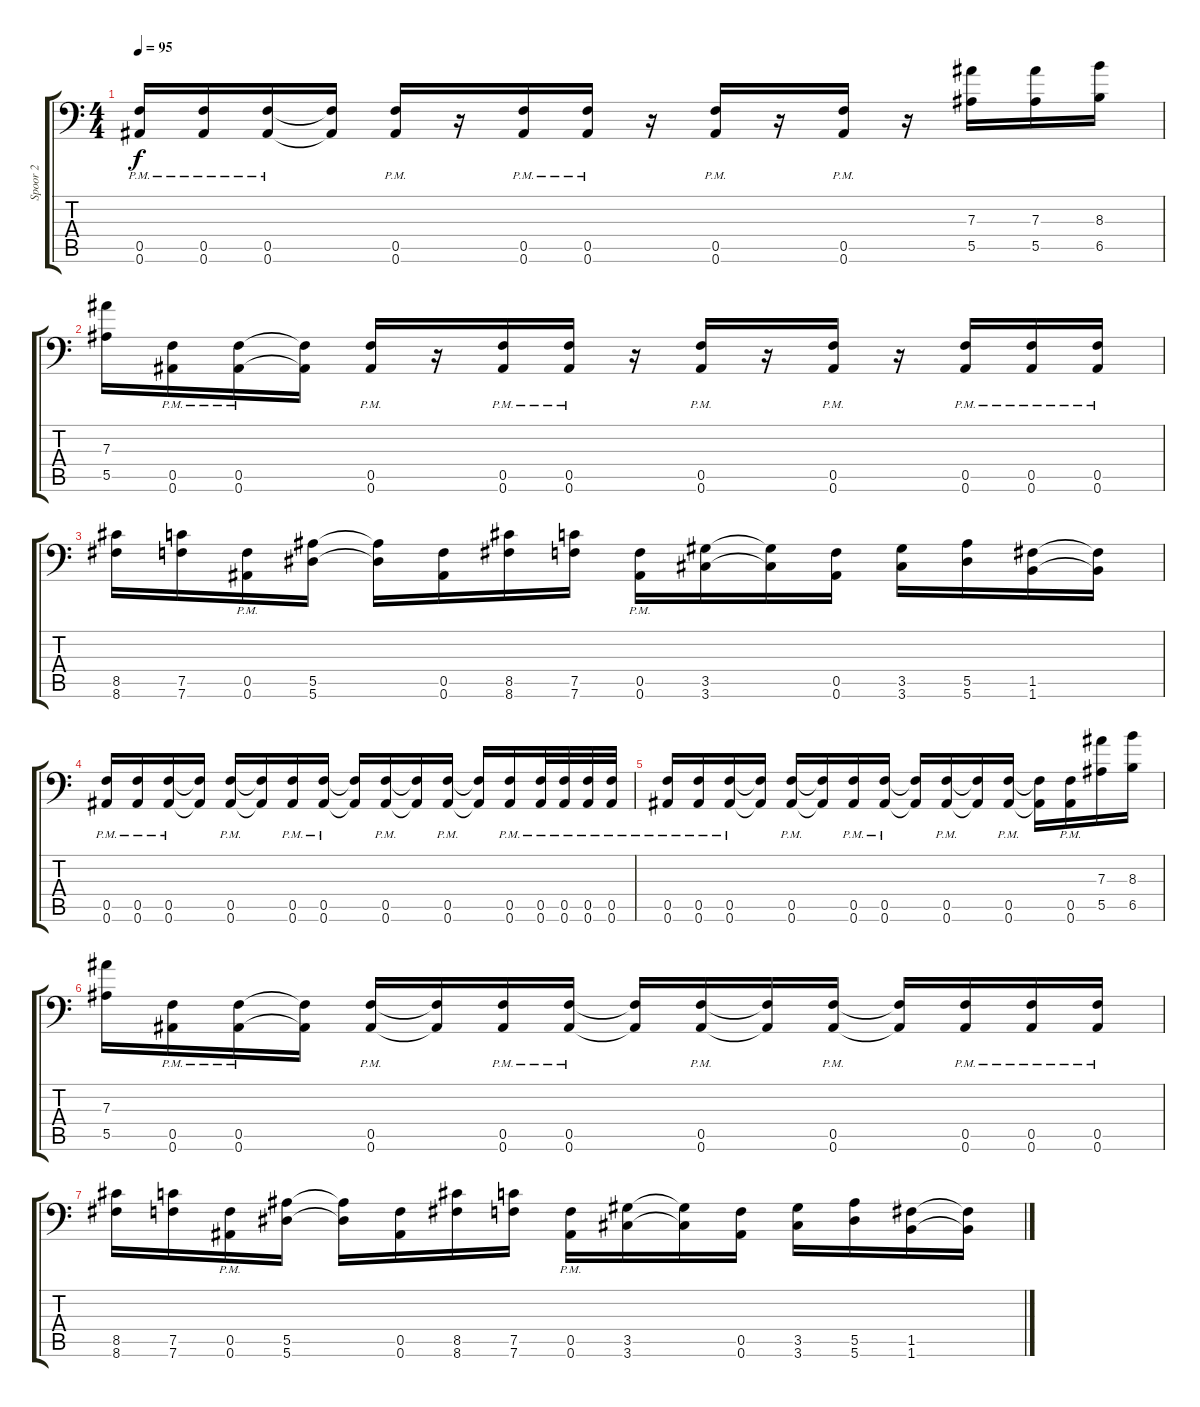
\track ("Spoor 2" "Spoor 2") {instrument distortionguitar}
\staff {score tabs}
\tuning (C4 G3 Eb3 Bb2 F2 Bb1) {hide}
\ts (4 4)
\tempo 95
\clef f4
\ks c
(0.5{pm} 0.6{pm}).16{dy f} (0.5{pm} 0.6{pm}).16 (0.5{pm} 0.6{pm}).16 (0.5{t} 0.6{t}).16 (0.5{pm} 0.6{pm}).16 r.16 (0.5{pm} 0.6{pm}).16 (0.5{pm} 0.6{pm}).16 r.16 (0.5{pm} 0.6{pm}).16 r.16 (0.5{pm} 0.6{pm}).16 r.16 (7.3 5.5).16 (7.3 5.5).16 (8.3 6.5).16 |
(7.3 5.5).16 (0.5{pm} 0.6{pm}).16 (0.5{pm} 0.6{pm}).16 (0.5{t} 0.6{t}).16 (0.5{pm} 0.6{pm}).16 r.16 (0.5{pm} 0.6{pm}).16 (0.5{pm} 0.6{pm}).16 r.16 (0.5{pm} 0.6{pm}).16 r.16 (0.5{pm} 0.6{pm}).16 r.16 (0.5{pm} 0.6{pm}).16 (0.5{pm} 0.6{pm}).16 (0.5{pm} 0.6{pm}).16 |
(8.5 8.6).16 (7.5 7.6).16 (0.5{pm} 0.6{pm}).16 (5.5 5.6).16 (5.5{t} 5.6{t}).16 (0.5 0.6).16 (8.5 8.6).16 (7.5 7.6).16 (0.5{pm} 0.6{pm}).16 (3.5 3.6).16 (3.5{t} 3.6{t}).16 (0.5 0.6).16 (3.5 3.6).16 (5.5 5.6).16 (1.5 1.6).16 (1.5{t} 1.6{t}).16 |
(0.5{pm} 0.6{pm}).16 (0.5{pm} 0.6{pm}).16 (0.5{pm} 0.6{pm}).16 (0.5{t} 0.6{t}).16 (0.5{pm} 0.6{pm}).16 (0.5{t} 0.6{t}).16 (0.5{pm} 0.6{pm}).16 (0.5{pm} 0.6{pm}).16 (0.5{t} 0.6{t}).16 (0.5{pm} 0.6{pm}).16 (0.5{t} 0.6{t}).16 (0.5{pm} 0.6{pm}).16 (0.5{t} 0.6{t}).16 (0.5{pm} 0.6{pm}).16 (0.5{pm} 0.6{pm}).32 (0.5{pm} 0.6{pm}).32 (0.5{pm} 0.6{pm}).32 (0.5{pm} 0.6{pm}).32 |
(0.5{pm} 0.6{pm}).16 (0.5{pm} 0.6{pm}).16 (0.5{pm} 0.6{pm}).16 (0.5{t} 0.6{t}).16 (0.5{pm} 0.6{pm}).16 (0.5{t} 0.6{t}).16 (0.5{pm} 0.6{pm}).16 (0.5{pm} 0.6{pm}).16 (0.5{t} 0.6{t}).16 (0.5{pm} 0.6{pm}).16 (0.5{t} 0.6{t}).16 (0.5{pm} 0.6{pm}).16 (0.5{t} 0.6{t}).16 (0.5{pm} 0.6{pm}).16 (7.3 5.5).16 (8.3 6.5).16 |
(7.3 5.5).16 (0.5{pm} 0.6{pm}).16 (0.5{pm} 0.6{pm}).16 (0.5{t} 0.6{t}).16 (0.5{pm} 0.6{pm}).16 (0.5{t} 0.6{t}).16 (0.5{pm} 0.6{pm}).16 (0.5{pm} 0.6{pm}).16 (0.5{t} 0.6{t}).16 (0.5{pm} 0.6{pm}).16 (0.5{t} 0.6{t}).16 (0.5{pm} 0.6{pm}).16 (0.5{t} 0.6{t}).16 (0.5{pm} 0.6{pm}).16 (0.5{pm} 0.6{pm}).16 (0.5{pm} 0.6{pm}).16 |
(8.5 8.6).16 (7.5 7.6).16 (0.5{pm} 0.6{pm}).16 (5.5 5.6).16 (5.5{t} 5.6{t}).16 (0.5 0.6).16 (8.5 8.6).16 (7.5 7.6).16 (0.5{pm} 0.6{pm}).16 (3.5 3.6).16 (3.5{t} 3.6{t}).16 (0.5 0.6).16 (3.5 3.6).16 (5.5 5.6).16 (1.5 1.6).16 (1.5{t} 1.6{t}).16
